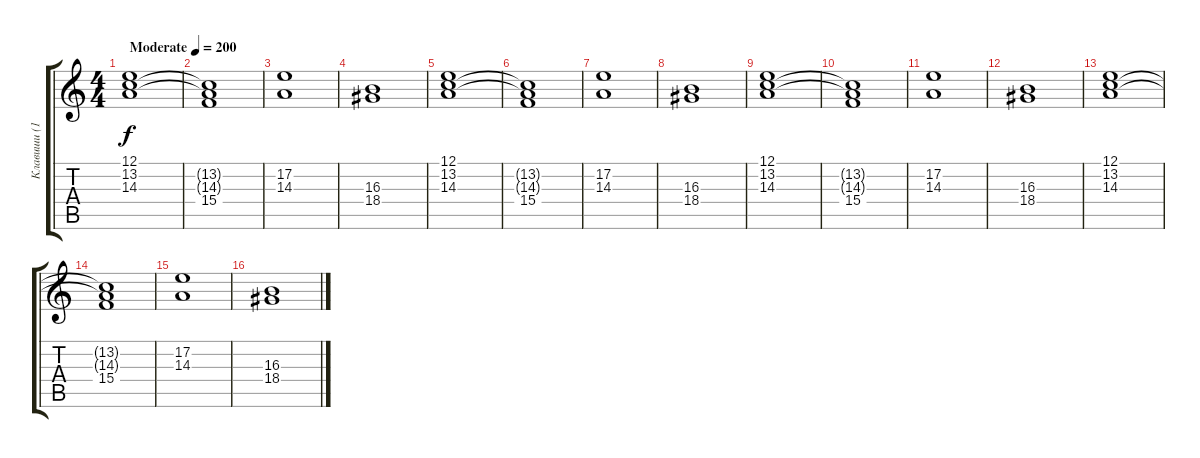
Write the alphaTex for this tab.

\track ("Клавиши (1)" "Клавиши (1") {instrument rockorgan}
\staff {score tabs}
\tuning (E4 B3 G3 D3 A2 E2) {hide}
\ts (4 4)
\tempo (200 "Moderate")
\clef g2
\ks c
(12.1 13.2 14.3).1{dy f instrument rockorgan} |
(13.2{t} 14.3{t} 15.4).1 |
(17.2 14.3).1 |
(16.3 18.4).1 |
(12.1 13.2 14.3).1 |
(13.2{t} 14.3{t} 15.4).1 |
(17.2 14.3).1 |
(16.3 18.4).1 |
(12.1 13.2 14.3).1 |
(13.2{t} 14.3{t} 15.4).1 |
(17.2 14.3).1 |
(16.3 18.4).1 |
(12.1 13.2 14.3).1 |
(13.2{t} 14.3{t} 15.4).1 |
(17.2 14.3).1 |
(16.3 18.4).1
